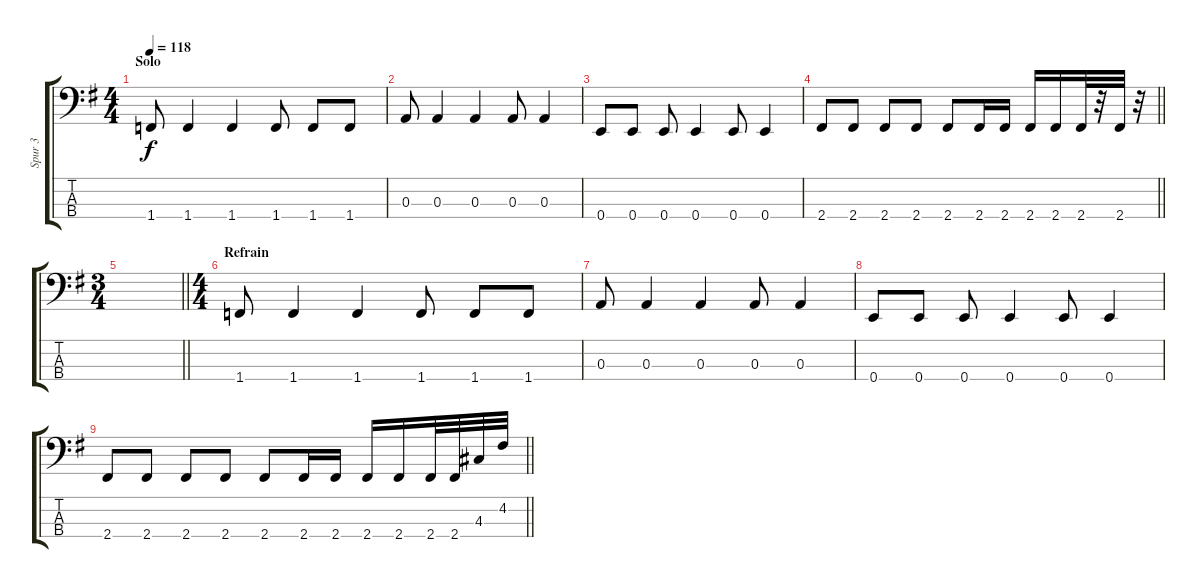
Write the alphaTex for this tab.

\track ("Spur 3" "Spur 3") {instrument electricbassfinger}
\staff {score tabs}
\tuning (G2 D2 A1 E1) {hide}
\ts (4 4)
\section ("" "Solo")
\tempo 118
\clef f4
\ks g
1.4.8{dy f} 1.4.4 1.4.4 1.4.8 1.4.8 1.4.8 |
0.3.8 0.3.4 0.3.4 0.3.8 0.3.4 |
0.4.8 0.4.8 0.4.8 0.4.4 0.4.8 0.4.4 |
\barLineRight lightlight
2.4.8 2.4.8 2.4.8 2.4.8 2.4.8 2.4.16 2.4.16 2.4.16 2.4.16 2.4.32 r.32 2.4.32 r.32 |
\ts (3 4)
\barLineRight lightlight
|
\ts (4 4)
\section ("" "Refrain")
1.4.8 1.4.4 1.4.4 1.4.8 1.4.8 1.4.8 |
0.3.8 0.3.4 0.3.4 0.3.8 0.3.4 |
0.4.8 0.4.8 0.4.8 0.4.4 0.4.8 0.4.4 |
\barLineRight lightlight
2.4.8 2.4.8 2.4.8 2.4.8 2.4.8 2.4.16 2.4.16 2.4.16 2.4.16 2.4.32 2.4.32 4.3.32 4.2.32
